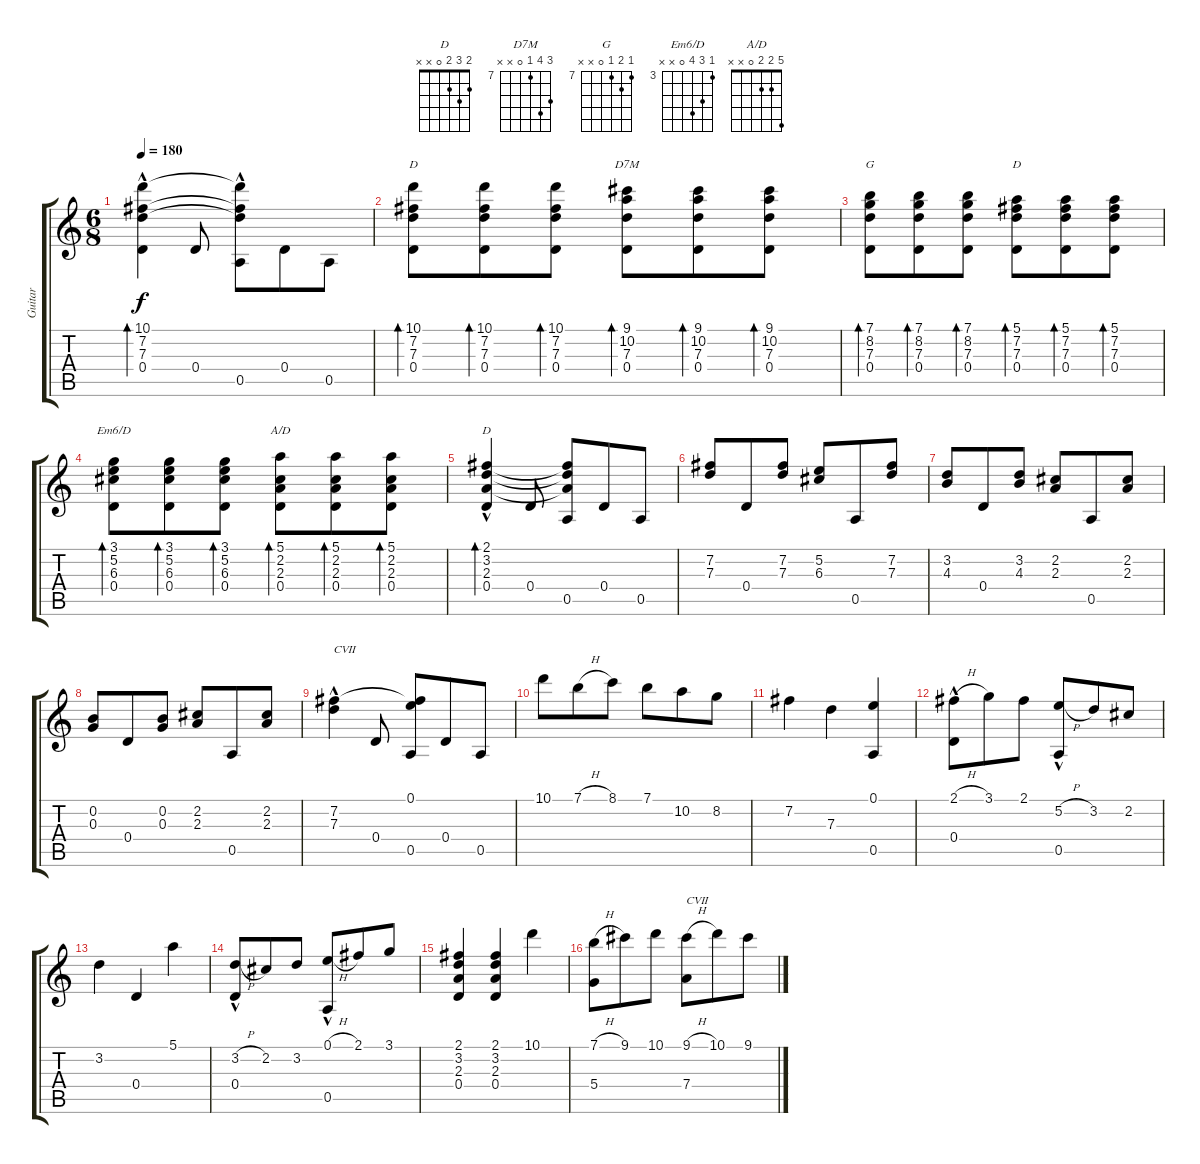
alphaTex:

\track ("Guitar" "Guitar") {instrument acousticguitarnylon}
\staff {score tabs}
\tuning (E4 B3 G3 D3 A2 E2) {hide}
\chord ("D" 10 7 7 0 x x) {firstfret 7}
\chord ("D7M" 9 10 7 0 x x) {firstfret 7}
\chord ("G" 7 8 7 0 x x) {firstfret 7}
\chord ("D" 5 7 7 0 x x) {firstfret 5}
\chord ("Em6/D" 3 5 6 0 x x) {firstfret 3}
\chord ("A/D" 5 2 2 0 x x)
\chord ("D" 2 3 2 0 x x)
\ts (6 8)
\tempo 180
\clef g2
\ks c
(10.1{hac} 7.2{hac} 7.3{hac} 0.4).4{bd 240 dy f} 0.4.8 (10.1{hac t} 7.2{hac t} 7.3{hac t} 0.5).8 0.4.8 0.5.8 |
(10.1 7.2 7.3 0.4).8{bd 120 ch "D"} (10.1 7.2 7.3 0.4).8{bd 120} (10.1 7.2 7.3 0.4).8{bd 120} (9.1 10.2 7.3 0.4).8{bd 120 ch "D7M"} (9.1 10.2 7.3 0.4).8{bd 120} (9.1 10.2 7.3 0.4).8{bd 120} |
(7.1 8.2 7.3 0.4).8{bd 240 ch "G"} (7.1 8.2 7.3 0.4).8{bd 240} (7.1 8.2 7.3 0.4).8{bd 240} (5.1 7.2 7.3 0.4).8{bd 240 ch "D"} (5.1 7.2 7.3 0.4).8{bd 240} (5.1 7.2 7.3 0.4).8{bd 240} |
(3.1 5.2 6.3 0.4).8{bd 240 ch "Em6/D"} (3.1 5.2 6.3 0.4).8{bd 240} (3.1 5.2 6.3 0.4).8{bd 240} (5.1 2.2 2.3 0.4).8{bd 240 ch "A/D"} (5.1 2.2 2.3 0.4).8{bd 240} (5.1 2.2 2.3 0.4).8{bd 240} |
(2.1 3.2{hac} 2.3{hac} 0.4).4{bd 240 ch "D"} 0.4.8 (2.1{t} 3.2{t} 2.3{t} 0.5).8 0.4.8 0.5.8 |
(7.2 7.3).8 0.4.8 (7.2 7.3).8 (5.2 6.3).8 0.5.8 (7.2 7.3).8 |
(3.2 4.3).8 0.4.8 (3.2 4.3).8 (2.2 2.3).8 0.5.8 (2.2 2.3).8 |
(0.2 0.3).8 0.4.8 (0.2 0.3).8 (2.2 2.3).8 0.5.8 (2.2 2.3).8 |
(7.2{hac} 7.3{hac}).4{txt "CVII"} 0.4.8 (0.1 7.2{t} 0.5).8 0.4.8 0.5.8 |
10.1.8 7.1{h}.8 8.1.8 7.1.8 10.2.8 8.2.8 |
7.2.4 7.3.4 (0.1 0.5).4 |
(2.1{h} 0.4{hac}).8 3.1.8 2.1.8 (5.2{h} 0.5{hac}).8 3.2.8 2.2.8 |
3.2.4 0.4.4 5.1.4 |
(3.2{h} 0.4{hac}).8 2.2.8 3.2.8 (0.1{h} 0.5{hac}).8 2.1.8 3.1.8 |
(2.1 3.2 2.3 0.4).4 (2.1 3.2 2.3 0.4).4 10.1.4 |
(7.1{h} 5.4).8 9.1.8 10.1.8 (9.1{h} 7.4).8{txt "CVII"} 10.1.8 9.1.8
